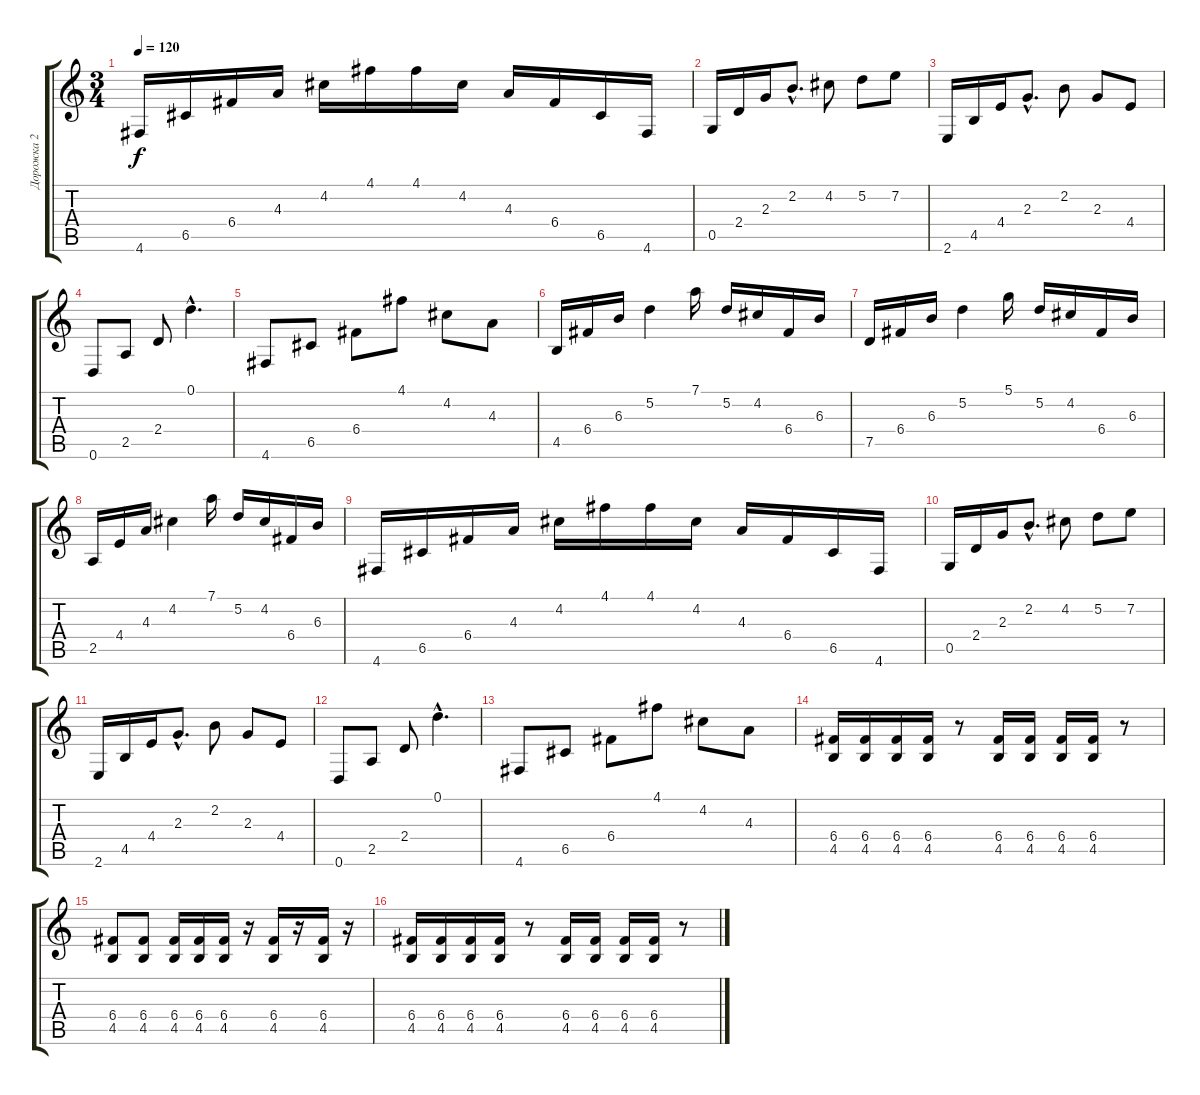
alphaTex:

\track ("Дорожка 2" "Дорожка 2") {instrument distortionguitar}
\staff {score tabs}
\tuning (D4 A3 F3 C3 G2 D2) {hide}
\ts (3 4)
\tempo 120
\clef g2
\ks c
4.6.16{dy f} 6.5.16 6.4.16 4.3.16 4.2.16 4.1.16 4.1.16 4.2.16 4.3.16 6.4.16 6.5.16 4.6.16 |
0.5.16 2.4.16 2.3.16 2.2{hac}.8{d} 4.2.8 5.2.8 7.2.8 |
2.6.16 4.5.16 4.4.16 2.3{hac}.8{d} 2.2.8 2.3.8 4.4.8 |
0.6.8 2.5.8 2.4.8 0.1{hac}.4{d} |
4.6.8 6.5.8 6.4.8 4.1.8 4.2.8 4.3.8 |
4.5.16 6.4.16 6.3.16 5.2.4 7.1.16 5.2.16 4.2.16 6.4.16 6.3.16 |
7.5.16 6.4.16 6.3.16 5.2.4 5.1.16 5.2.16 4.2.16 6.4.16 6.3.16 |
2.5.16 4.4.16 4.3.16 4.2.4 7.1.16 5.2.16 4.2.16 6.4.16 6.3.16 |
4.6.16 6.5.16 6.4.16 4.3.16 4.2.16 4.1.16 4.1.16 4.2.16 4.3.16 6.4.16 6.5.16 4.6.16 |
0.5.16 2.4.16 2.3.16 2.2{hac}.8{d} 4.2.8 5.2.8 7.2.8 |
2.6.16 4.5.16 4.4.16 2.3{hac}.8{d} 2.2.8 2.3.8 4.4.8 |
0.6.8 2.5.8 2.4.8 0.1{hac}.4{d} |
4.6.8 6.5.8 6.4.8 4.1.8 4.2.8 4.3.8 |
(6.4 4.5).16 (6.4 4.5).16 (6.4 4.5).16 (6.4 4.5).16 r.8 (6.4 4.5).16 (6.4 4.5).16 (6.4 4.5).16 (6.4 4.5).16 r.8 |
(6.4 4.5).8 (6.4 4.5).8 (6.4 4.5).16 (6.4 4.5).16 (6.4 4.5).16 r.16 (6.4 4.5).16 r.16 (6.4 4.5).16 r.16 |
(6.4 4.5).16 (6.4 4.5).16 (6.4 4.5).16 (6.4 4.5).16 r.8 (6.4 4.5).16 (6.4 4.5).16 (6.4 4.5).16 (6.4 4.5).16 r.8
